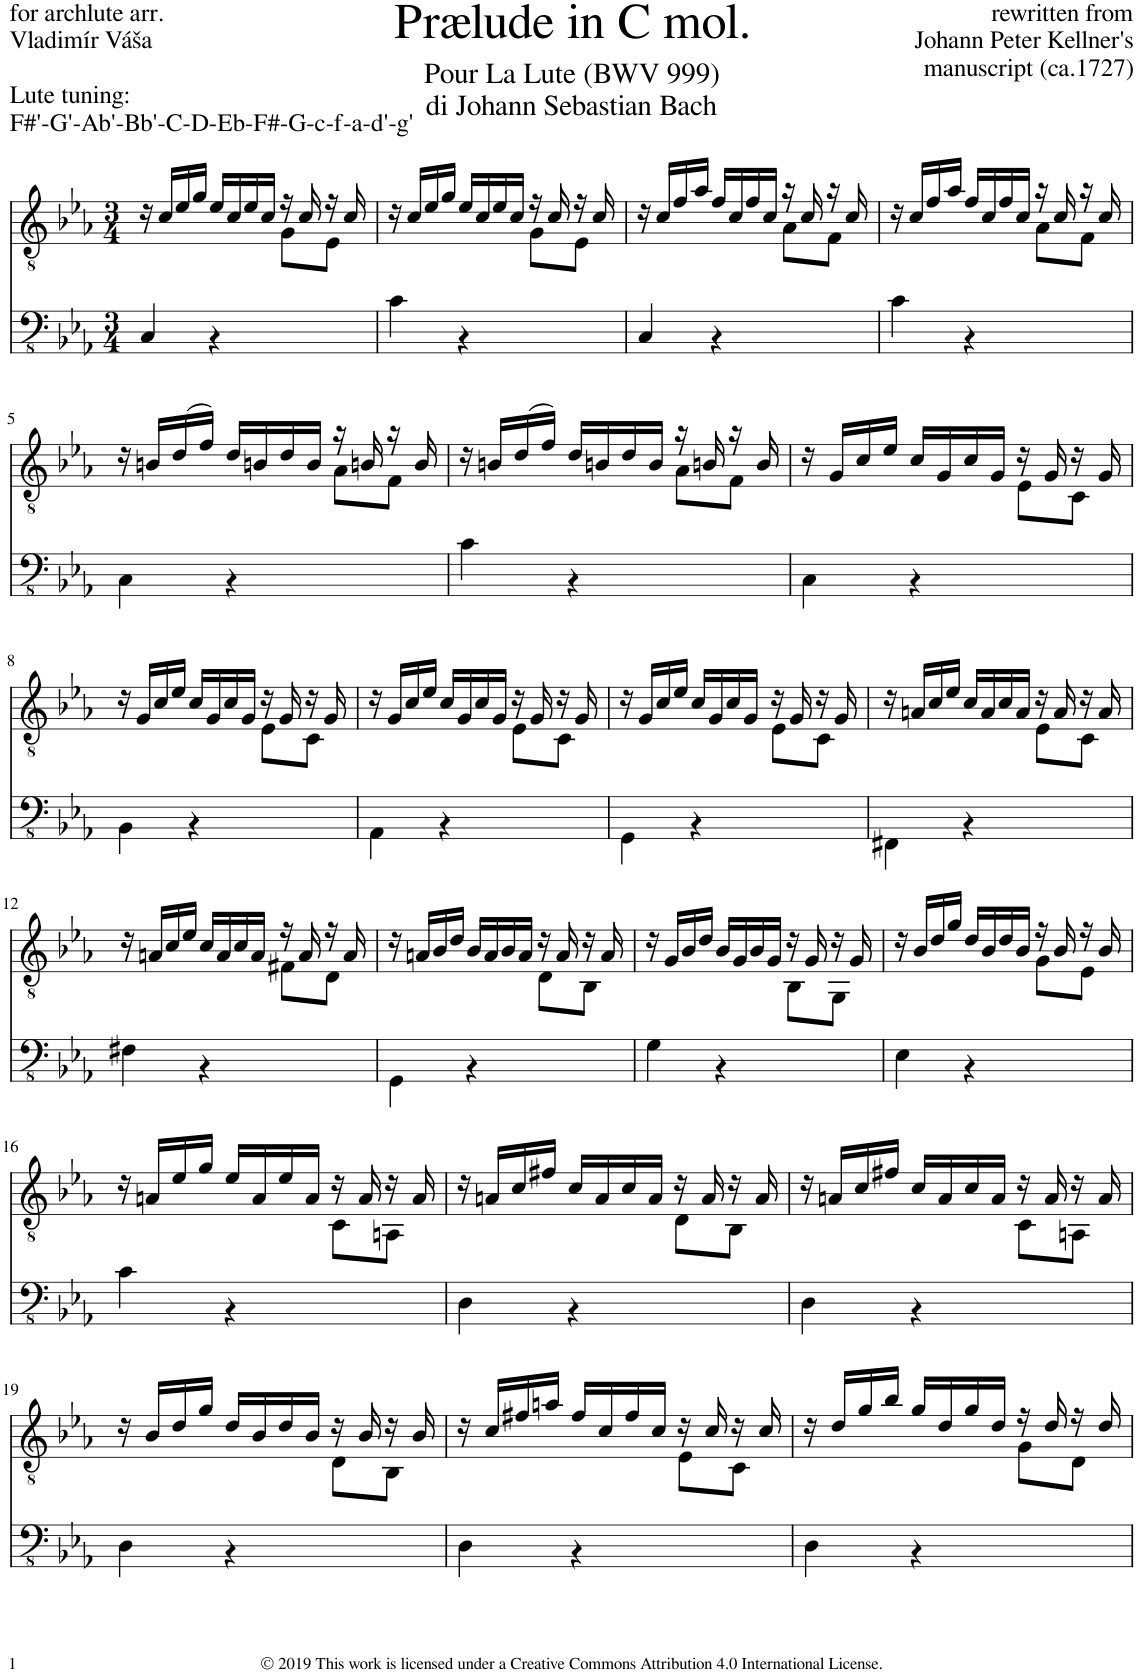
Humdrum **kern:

**kern	**kern
*part1	*part1
*staff2	*staff1
*I"Arciloutna	*
*I'A. lout.	*
*clefFv4	*clefGv2
*k[b-e-a-]	*k[b-e-a-]
*M3/4	*M3/4
=1	=1
*^	*^
4CC/	2.ryy	16r	4ryy
.	.	16c/LL	.
.	.	16e-/	.
.	.	16g/JJ	.
2ryy	.	16e-/LL	4r
.	.	16c/	.
.	.	16e-/	.
.	.	16c/JJ	.
.	.	16r	8G\L
.	.	16c/	.
.	.	16r	8E-\J
.	.	16c/	.
=2	=2	=2	=2
4C\	2.ryy	16r	4ryy
.	.	16c/LL	.
.	.	16e-/	.
.	.	16g/JJ	.
2ryy	.	16e-/LL	4r
.	.	16c/	.
.	.	16e-/	.
.	.	16c/JJ	.
.	.	16r	8G\L
.	.	16c/	.
.	.	16r	8E-\J
.	.	16c/	.
=3	=3	=3	=3
4CC/	2.ryy	16r	4ryy
.	.	16c/LL	.
.	.	16f/	.
.	.	16a-/JJ	.
2ryy	.	16f/LL	4r
.	.	16c/	.
.	.	16f/	.
.	.	16c/JJ	.
.	.	16r	8A-\L
.	.	16c/	.
.	.	16r	8F\J
.	.	16c/	.
=4	=4	=4	=4
4C\	2.ryy	16r	4ryy
.	.	16c/LL	.
.	.	16f/	.
.	.	16a-/JJ	.
2ryy	.	16f/LL	4r
.	.	16c/	.
.	.	16f/	.
.	.	16c/JJ	.
.	.	16r	8A-\L
.	.	16c/	.
.	.	16r	8F\J
.	.	16c/	.
!!LO:LB:g=z	!!
=5	=5	=5	=5
4CC\	2.ryy	16r	4ryy
.	.	16Bn/LL	.
.	.	(16d/	.
.	.	16f/JJ)	.
2ryy	.	16d/LL	4r
.	.	16Bn/	.
.	.	16d/	.
.	.	16B/JJ	.
.	.	16r	8A-\L
.	.	16Bn/	.
.	.	16r	8F\J
.	.	16B/	.
=6	=6	=6	=6
4C\	2.ryy	16r	4ryy
.	.	16Bn/LL	.
.	.	(16d/	.
.	.	16f/JJ)	.
2ryy	.	16d/LL	4r
.	.	16Bn/	.
.	.	16d/	.
.	.	16B/JJ	.
.	.	16r	8A-\L
.	.	16Bn/	.
.	.	16r	8F\J
.	.	16B/	.
=7	=7	=7	=7
4CC\	2.ryy	16r	4ryy
.	.	16G/LL	.
.	.	16c/	.
.	.	16e-/JJ	.
2ryy	.	16c/LL	4r
.	.	16G/	.
.	.	16c/	.
.	.	16G/JJ	.
.	.	16r	8E-\L
.	.	16G/	.
.	.	16r	8C\J
.	.	16G/	.
!!LO:LB:g=z	!!
=8	=8	=8	=8
4BBB-\	2.ryy	16r	4ryy
.	.	16G/LL	.
.	.	16c/	.
.	.	16e-/JJ	.
2ryy	.	16c/LL	4r
.	.	16G/	.
.	.	16c/	.
.	.	16G/JJ	.
.	.	16r	8E-\L
.	.	16G/	.
.	.	16r	8C\J
.	.	16G/	.
=9	=9	=9	=9
4AAA-\	2.ryy	16r	4ryy
.	.	16G/LL	.
.	.	16c/	.
.	.	16e-/JJ	.
2ryy	.	16c/LL	4r
.	.	16G/	.
.	.	16c/	.
.	.	16G/JJ	.
.	.	16r	8E-\L
.	.	16G/	.
.	.	16r	8C\J
.	.	16G/	.
=10	=10	=10	=10
4GGG\	2.ryy	16r	4ryy
.	.	16G/LL	.
.	.	16c/	.
.	.	16e-/JJ	.
2ryy	.	16c/LL	4r
.	.	16G/	.
.	.	16c/	.
.	.	16G/JJ	.
.	.	16r	8E-\L
.	.	16G/	.
.	.	16r	8C\J
.	.	16G/	.
=11	=11	=11	=11
4FFF#X\	2.ryy	16r	4ryy
.	.	16An/LL	.
.	.	16c/	.
.	.	16e-/JJ	.
2ryy	.	16c/LL	4r
.	.	16A/	.
.	.	16c/	.
.	.	16A/JJ	.
.	.	16r	8E-\L
.	.	16A/	.
.	.	16r	8C\J
.	.	16A/	.
!!LO:LB:g=z	!!
=12	=12	=12	=12
4FF#X\	2.ryy	16r	4ryy
.	.	16An/LL	.
.	.	16c/	.
.	.	16e-/JJ	.
2ryy	.	16c/LL	4r
.	.	16A/	.
.	.	16c/	.
.	.	16A/JJ	.
.	.	16r	8F#X\L
.	.	16A/	.
.	.	16r	8D\J
.	.	16A/	.
=13	=13	=13	=13
4GGG\	2.ryy	16r	4ryy
.	.	16An/LL	.
.	.	16B-/	.
.	.	16d/JJ	.
2ryy	.	16B-/LL	4r
.	.	16A/	.
.	.	16B-/	.
.	.	16A/JJ	.
.	.	16r	8D\L
.	.	16A/	.
.	.	16r	8BB-\J
.	.	16A/	.
=14	=14	=14	=14
4GG\	2.ryy	16r	4ryy
.	.	16G/LL	.
.	.	16B-/	.
.	.	16d/JJ	.
2ryy	.	16B-/LL	4r
.	.	16G/	.
.	.	16B-/	.
.	.	16G/JJ	.
.	.	16r	8BB-\L
.	.	16G/	.
.	.	16r	8GG\J
.	.	16G/	.
=15	=15	=15	=15
4EE-\	2.ryy	16r	4ryy
.	.	16B-/LL	.
.	.	16d/	.
.	.	16g/JJ	.
2ryy	.	16d/LL	4r
.	.	16B-/	.
.	.	16d/	.
.	.	16B-/JJ	.
.	.	16r	8G\L
.	.	16B-/	.
.	.	16r	8E-\J
.	.	16B-/	.
!!LO:LB:g=z	!!
=16	=16	=16	=16
4C\	2.ryy	16r	4ryy
.	.	16An/LL	.
.	.	16e-/	.
.	.	16g/JJ	.
2ryy	.	16e-/LL	4r
.	.	16A/	.
.	.	16e-/	.
.	.	16A/JJ	.
.	.	16r	8C\L
.	.	16A/	.
.	.	16r	8AAn\J
.	.	16A/	.
=17	=17	=17	=17
4DD\	2.ryy	16r	4ryy
.	.	16An/LL	.
.	.	16c/	.
.	.	16f#X/JJ	.
2ryy	.	16c/LL	4r
.	.	16A/	.
.	.	16c/	.
.	.	16A/JJ	.
.	.	16r	8D\L
.	.	16A/	.
.	.	16r	8BB-\J
.	.	16A/	.
=18	=18	=18	=18
4DD\	2.ryy	16r	4ryy
.	.	16An/LL	.
.	.	16c/	.
.	.	16f#X/JJ	.
2ryy	.	16c/LL	4r
.	.	16A/	.
.	.	16c/	.
.	.	16A/JJ	.
.	.	16r	8C\L
.	.	16A/	.
.	.	16r	8AAn\J
.	.	16A/	.
!!LO:LB:g=z	!!
=19	=19	=19	=19
4DD\	2.ryy	16r	4ryy
.	.	16B-/LL	.
.	.	16d/	.
.	.	16g/JJ	.
2ryy	.	16d/LL	4r
.	.	16B-/	.
.	.	16d/	.
.	.	16B-/JJ	.
.	.	16r	8D\L
.	.	16B-/	.
.	.	16r	8BB-\J
.	.	16B-/	.
=20	=20	=20	=20
4DD\	2.ryy	16r	4ryy
.	.	16c/LL	.
.	.	16f#X/	.
.	.	16an/JJ	.
2ryy	.	16f#/LL	4r
.	.	16c/	.
.	.	16f#/	.
.	.	16c/JJ	.
.	.	16r	8E-\L
.	.	16c/	.
.	.	16r	8C\J
.	.	16c/	.
=21	=21	=21	=21
4DD\	2.ryy	16r	4ryy
.	.	16d/LL	.
.	.	16g/	.
.	.	16b-/JJ	.
2ryy	.	16g/LL	4r
.	.	16d/	.
.	.	16g/	.
.	.	16d/JJ	.
.	.	16r	8G\L
.	.	16d/	.
.	.	16r	8D\J
.	.	16d/	.
*v	*v	*	*
*	*v	*v
=	=
*-	*-
